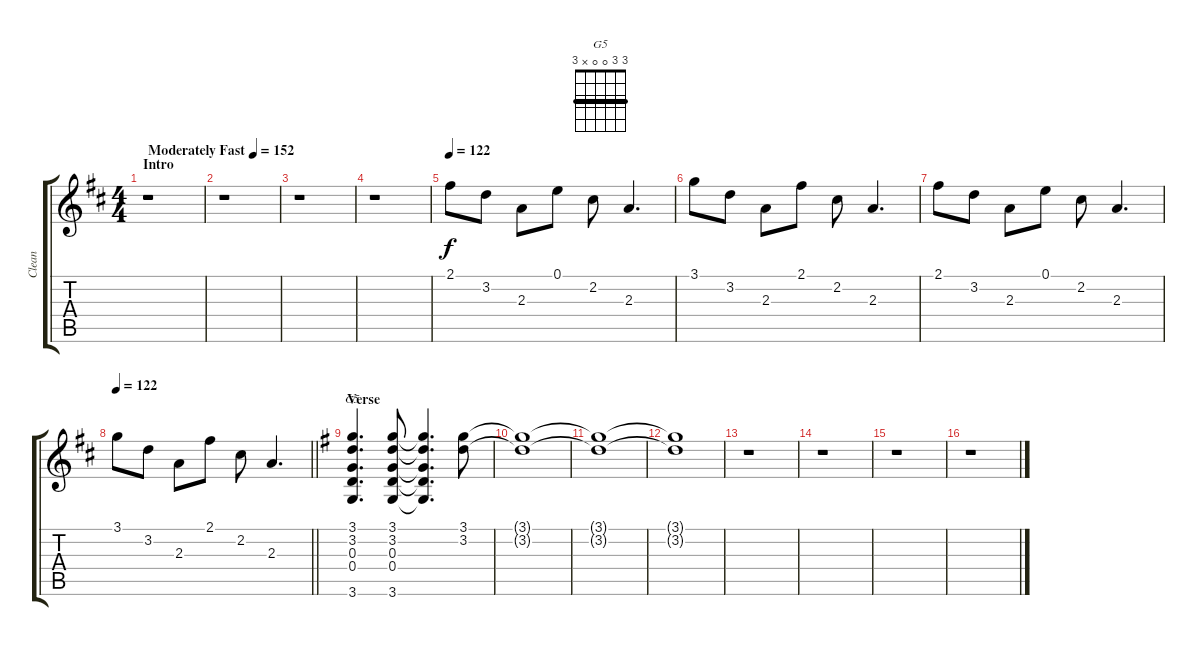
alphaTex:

\track ("Clean" "Clean") {instrument electricguitarclean}
\staff {score tabs}
\tuning (E4 B3 G3 D3 A2 E2) {hide}
\chord ("G5" 3 3 0 0 x 3) {barre 3}
\ts (4 4)
\section ("" "Intro")
\tempo (152 "Moderately Fast")
\clef g2
\ks d
r.1{dy f instrument electricguitarclean} |
r.1 |
r.1 |
r.1 |
\tempo 122
2.1.8 3.2.8 2.3.8 0.1.8 2.2.8 2.3.4{d} |
3.1.8 3.2.8 2.3.8 2.1.8 2.2.8 2.3.4{d} |
2.1.8 3.2.8 2.3.8 0.1.8 2.2.8 2.3.4{d} |
\tempo 122
\barLineRight lightlight
3.1.8 3.2.8 2.3.8 2.1.8 2.2.8 2.3.4{d} |
\section ("" "Verse")
\ks g
(3.1 3.2 0.3 0.4 3.6).4{d ch "G5"} (3.1 3.2 0.3 0.4 3.6).8 (3.1{t} 3.2{t} 0.3{t} 0.4{t} 3.6{t}).4{d} (3.1 3.2).8 |
(3.1{t} 3.2{t}).1 |
(3.1{t} 3.2{t}).1 |
(3.1{t} 3.2{t}).1 |
r.1 |
r.1 |
r.1 |
r.1
